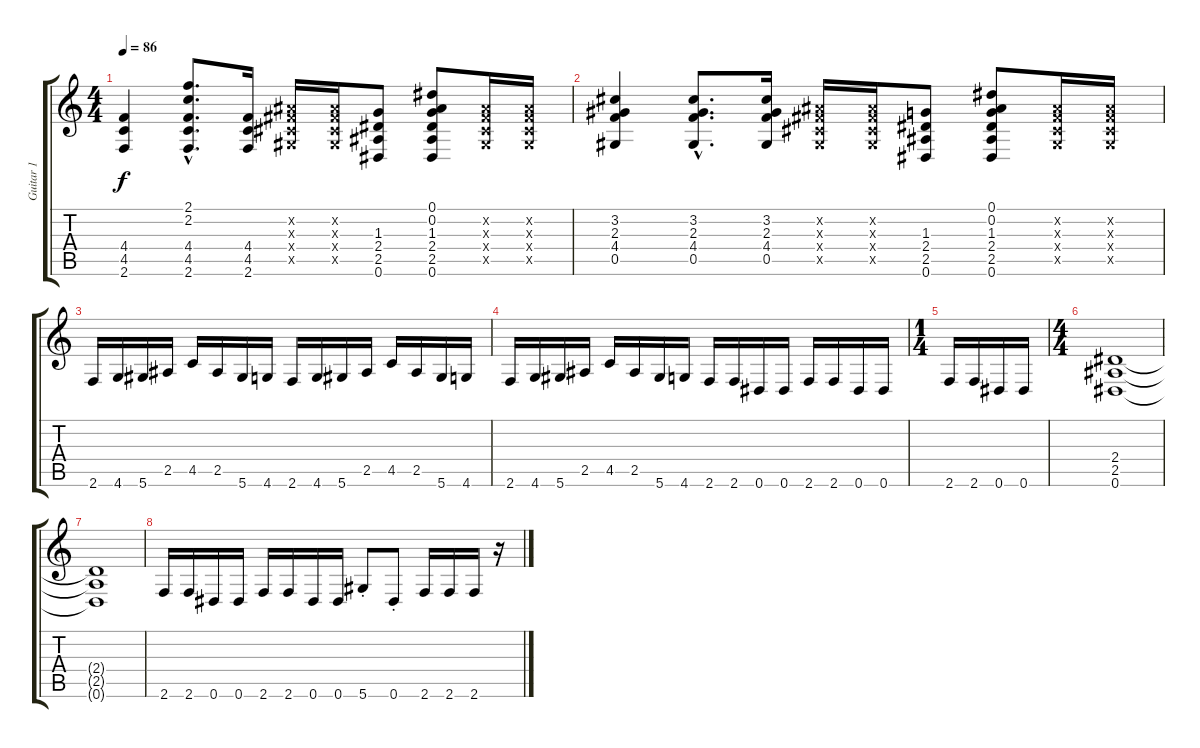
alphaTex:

\track ("Guitar 1" "Guitar 1") {instrument overdrivenguitar}
\staff {score tabs}
\tuning (Eb4 Bb3 Gb3 Db3 Ab2 Eb2) {hide}
\ts (4 4)
\tempo 86
\clef g2
\ks c
(4.4 4.5 2.6).4{dy f} (2.1{hac} 2.2{hac} 4.4{hac} 4.5{hac} 2.6{hac}).8{d} (4.4 4.5 2.6).16 (0.2{x} 0.3{x} 0.4{x} 0.5{x}).16 (0.2{x} 0.3{x} 0.4{x} 0.5{x}).16 (1.3 2.4 2.5 0.6).8 (0.1 0.2 1.3 2.4 2.5 0.6).8 (0.2{x} 0.3{x} 0.4{x} 0.5{x}).16 (0.2{x} 0.3{x} 0.4{x} 0.5{x}).16 |
(3.2 2.3 4.4 0.5).4 (3.2{hac} 2.3{hac} 4.4{hac} 0.5{hac}).8{d} (3.2 2.3 4.4 0.5).16 (0.2{x} 0.3{x} 0.4{x} 0.5{x}).16 (0.2{x} 0.3{x} 0.4{x} 0.5{x}).16 (1.3 2.4 2.5 0.6).8 (0.1 0.2 1.3 2.4 2.5 0.6).8 (0.2{x} 0.3{x} 0.4{x} 0.5{x}).16 (0.2{x} 0.3{x} 0.4{x} 0.5{x}).16 |
2.6.16 4.6.16 5.6.16 2.5.16 4.5.16 2.5.16 5.6.16 4.6.16 2.6.16 4.6.16 5.6.16 2.5.16 4.5.16 2.5.16 5.6.16 4.6.16 |
2.6.16 4.6.16 5.6.16 2.5.16 4.5.16 2.5.16 5.6.16 4.6.16 2.6.16 2.6.16 0.6.16 0.6.16 2.6.16 2.6.16 0.6.16 0.6.16 |
\ts (1 4)
2.6.16 2.6.16 0.6.16 0.6.16 |
\ts (4 4)
(2.4 2.5 0.6).1 |
(2.4{t} 2.5{t} 0.6{t}).1 |
2.6.16 2.6.16 0.6.16 0.6.16 2.6.16 2.6.16 0.6.16 0.6.16 5.6{st}.8 0.6{st}.8 2.6.16 2.6.16 2.6.16 r.16
